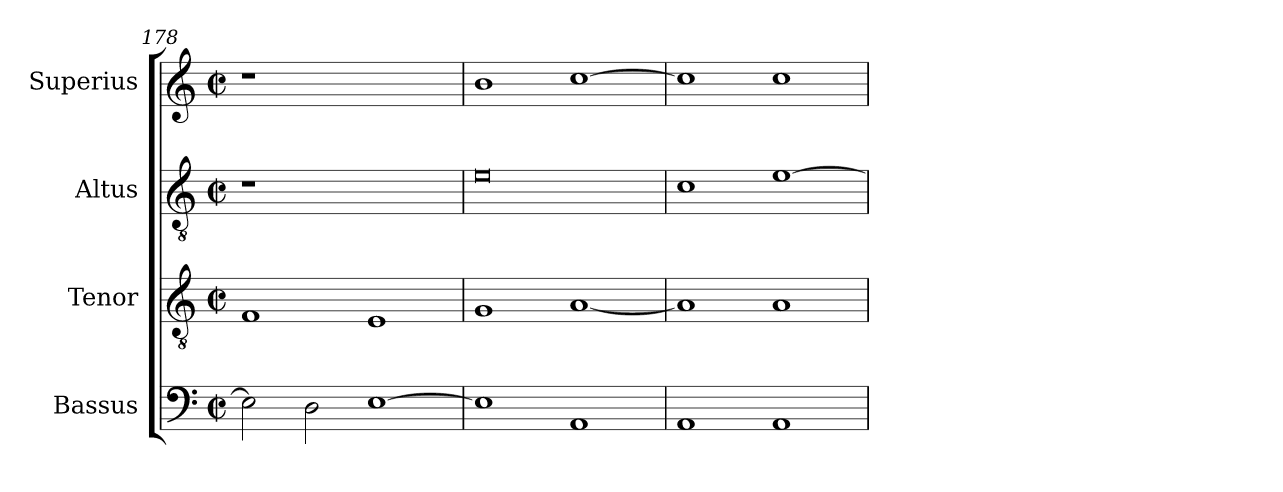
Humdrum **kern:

**kern	**kern	**kern	**kern
*part4	*part3	*part2	*part1
*staff4	*staff3	*staff2	*staff1
*I"Bassus	*I"Tenor	*I"Altus	*I"Superius
*I'B.	*I'T.	*	*I'S.
*clefF4	*clefGv2	*clefGv2	*clefG2
*	*ITrd7c12	*ITrd7c12	*
*k[]	*k[]	*k[]	*k[]
*C:	*C:	*C:	*C:
*M2/2	*M2/2	*M2/2	*M2/2
*met(c|)	*met(c|)	*met(c|)	*met(c|)
=178	=178	=178	=178
!	!	!LO:N:vis=1	!LO:N:vis=1
2Ei\]	1FFi	1r	1r
2Di\	.	.	.
[>1Ei	1EEi	1ryy	1ryy
!!LO:PB:g=z
=179	=179	=179	=179
1Ei]	1GGi	0Ei	1bi
1AAi	[<1AAi	.	[>1cci
=180	=180	=180	=180
1AAi	1AAi]	1Ci	1cci]
1AAi	1AAi	[>1Ei	1cci
=	=	=	=
*-	*-	*-	*-
